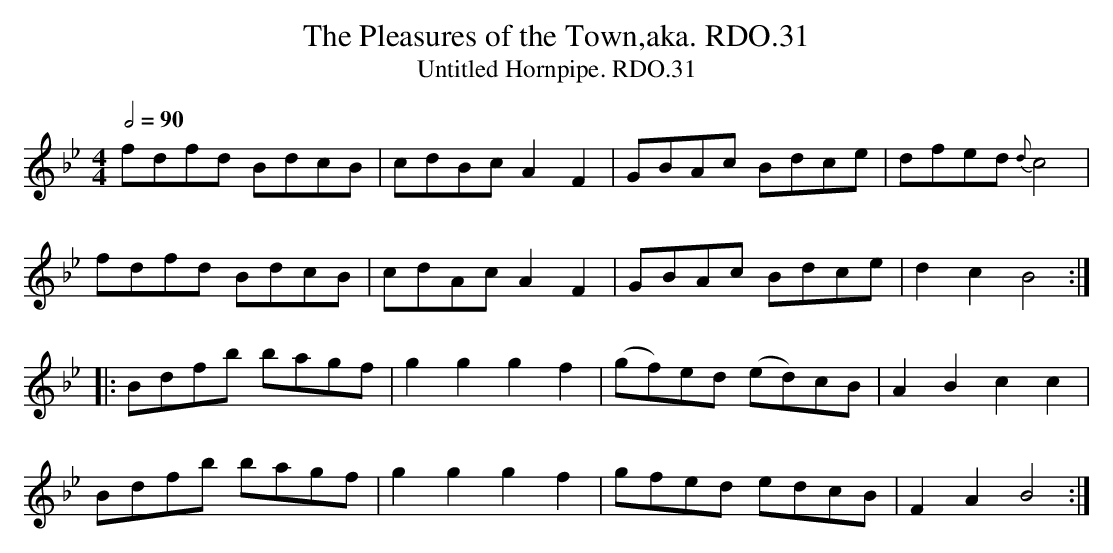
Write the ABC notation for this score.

X:1
T:Pleasures of the Town,aka. RDO.31, The
T:Untitled Hornpipe. RDO.31
M:4/4
L:1/8
Q:1/2=90
K:Bb
fdfd BdcB|cdBcA2F2|GBAc Bdce|dfed{d}c4|
fdfd BdcB|cdAcA2F2|GBAc Bdce|d2c2B4:|
|:Bdfb bagf|g2g2g2f2|(gf)ed (ed)cB|A2B2c2c2|
Bdfb bagf|g2g2g2f2|gfed edcB|F2A2B4:|
